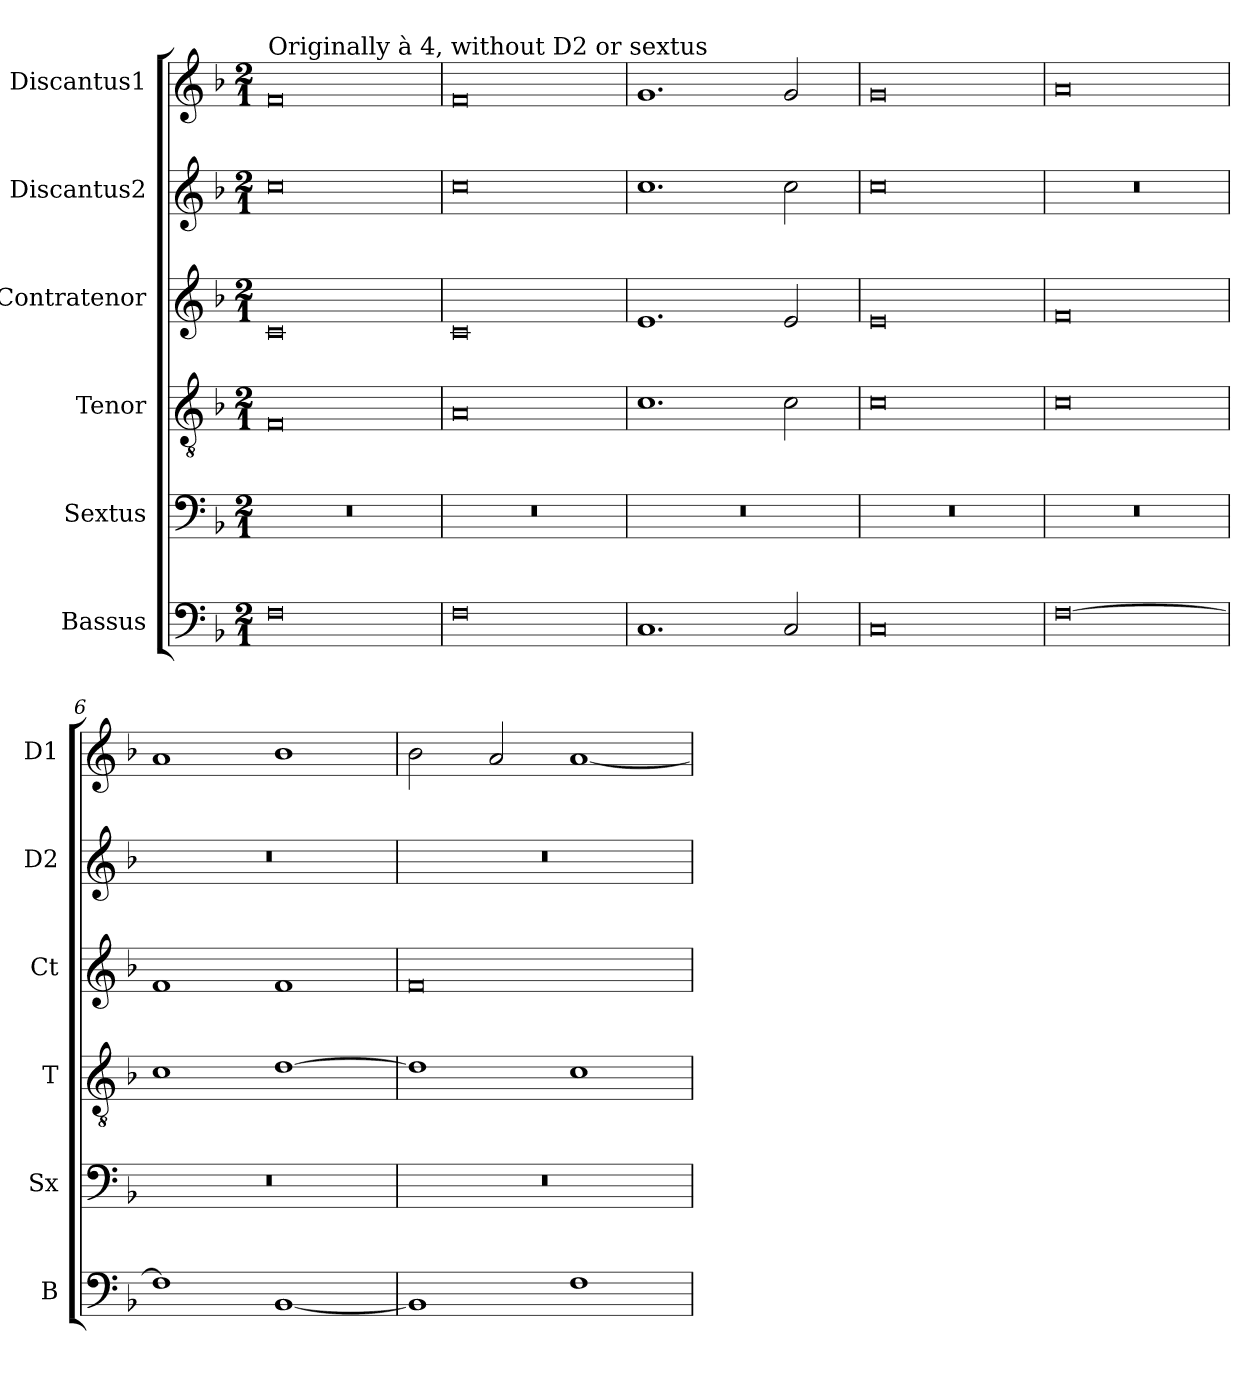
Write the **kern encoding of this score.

**kern	**kern	**kern	**kern	**kern	**kern
*part6	*part5	*part4	*part3	*part2	*part1
*staff6	*staff5	*staff4	*staff3	*staff2	*staff1
*I"Bassus	*I"Sextus	*I"Tenor	*I"Contratenor	*I"Discantus2	*I"Discantus1
*I'B	*I'Sx	*I'T	*I'Ct	*I'D2	*I'D1
*clefF4	*clefF4	*clefGv2	*clefG2	*clefG2	*clefG2
*k[b-]	*k[b-]	*k[b-]	*k[b-]	*k[b-]	*k[b-]
*M2/1	*M2/1	*M2/1	*M2/1	*M2/1	*M2/1
=1	=1	=1	=1	=1	=1
!	!	!	!	!	!LO:TX:a:t=Originally à 4, without D2 or sextus
0F	0r	0F	0c	0cc	0f
=2	=2	=2	=2	=2	=2
0F	0r	0A	0c	0cc	0f
=3	=3	=3	=3	=3	=3
1.C	0r	1.c	1.e	1.cc	1.g
2C/	.	2c\	2e/	2cc\	2g/
=4	=4	=4	=4	=4	=4
0C	0r	0c	0e	0cc	0g
=5	=5	=5	=5	=5	=5
[0F	0r	0c	0f	0r	0a
=6	=6	=6	=6	=6	=6
1F]	0r	1c	1f	0r	1a
[1BB-	.	[1d	1f	.	1b-
=7	=7	=7	=7	=7	=7
1BB-]	0r	1d]	0f	0r	2b-\
.	.	.	.	.	2a/
1F	.	1c	.	.	[1a
=	=	=	=	=	=
*-	*-	*-	*-	*-	*-
